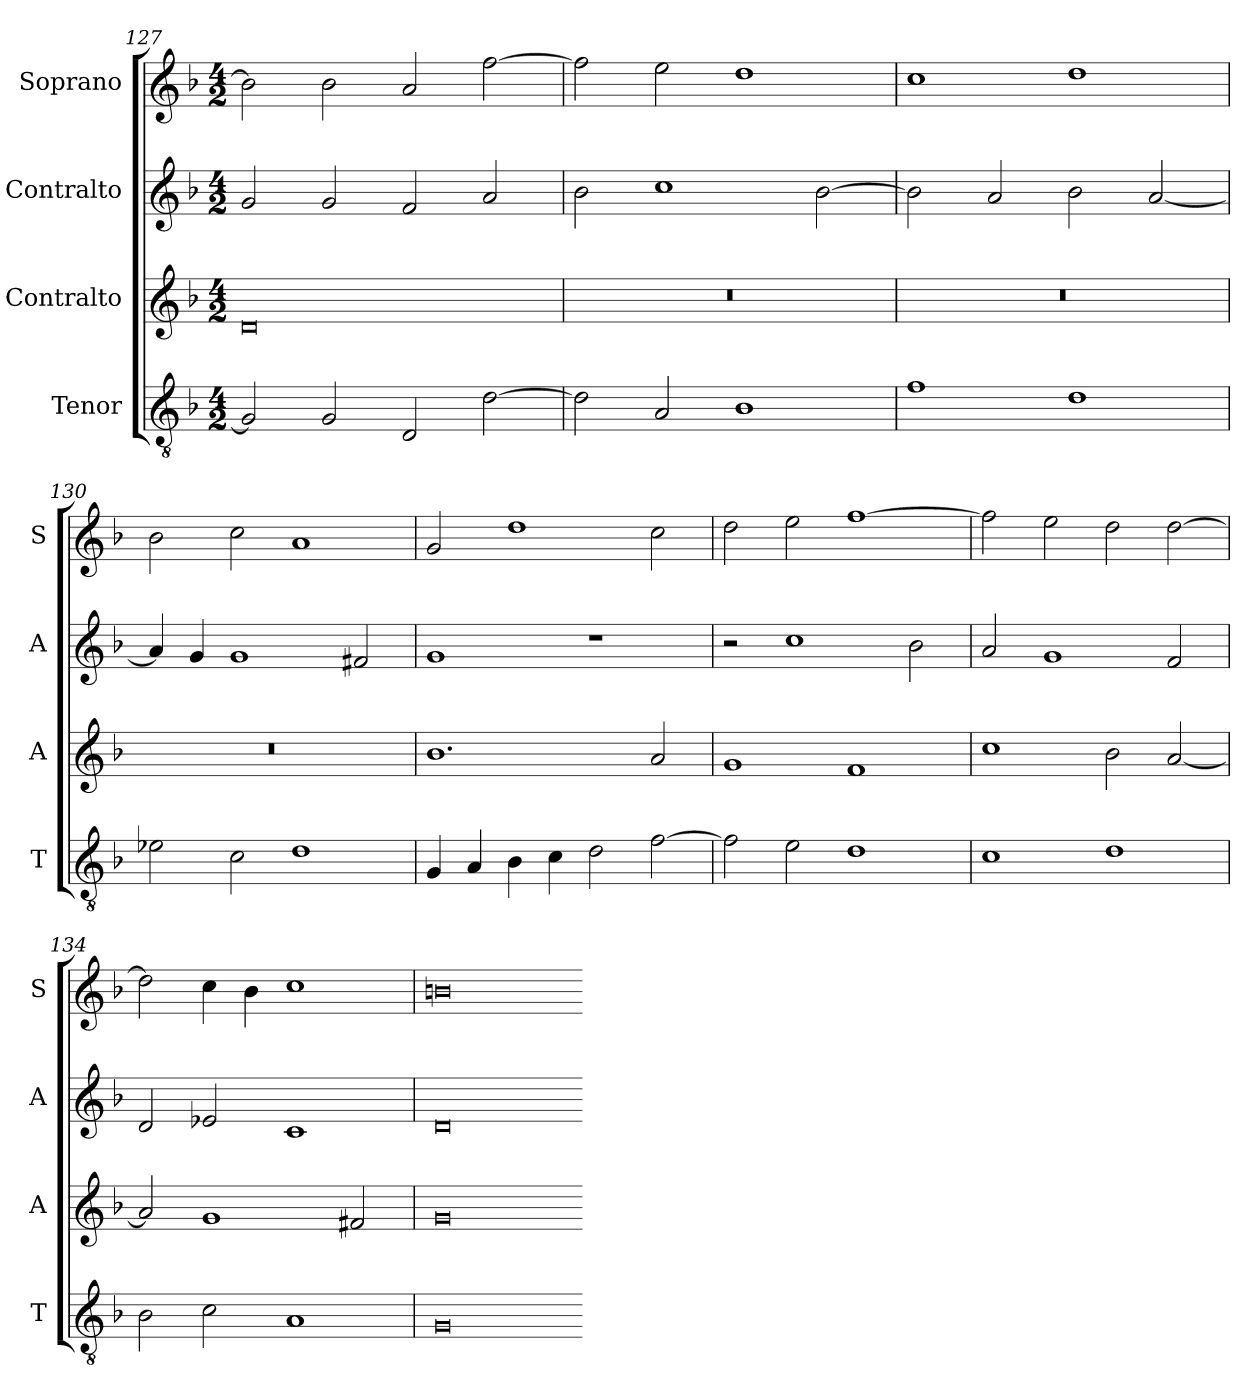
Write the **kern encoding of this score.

**kern	**kern	**kern	**kern
*part4	*part3	*part2	*part1
*staff4	*staff3	*staff2	*staff1
*I"Tenor	*I"Contralto	*I"Contralto	*I"Soprano
*I'T	*I'A	*I'A	*I'S
*clefGv2	*clefG2	*clefG2	*clefG2
*k[b-]	*k[b-]	*k[b-]	*k[b-]
*G:dor	*G:dor	*G:dor	*G:dor
*M4/2	*M4/2	*M4/2	*M4/2
=127	=127	=127	=127
2G]	0d	2g	2b-]
2G	.	2g	2b-
2D	.	2f	2a
[2d	.	2a	[2ff
=128	=128	=128	=128
2d]	0r	2b-	2ff]
2A	.	1cc	2ee
1B-	.	.	1dd
.	.	[2b-	.
=129	=129	=129	=129
1f	0r	2b-]	1cc
.	.	2a	.
1d	.	2b-	1dd
.	.	[2a	.
=130	=130	=130	=130
2e-X	0r	4a]	2b-
.	.	4g	.
2c	.	1g	2cc
1d	.	.	1a
.	.	2f#X	.
=131	=131	=131	=131
4G	1.b-	1g	2g
4A	.	.	.
4B-	.	.	1dd
4c	.	.	.
2d	.	1r	.
[2f	2a	.	2cc
=132	=132	=132	=132
2f]	1g	2r	2dd
2e	.	1cc	2ee
1d	1f	.	[1ff
.	.	2b-	.
=133	=133	=133	=133
1c	1cc	2a	2ff]
.	.	1g	2ee
1d	2b-	.	2dd
.	[2a	2f	[2dd
=134	=134	=134	=134
2B-	2a]	2d	2dd]
2c	1g	2e-X	4cc
.	.	.	4b-
1A	.	1c	1cc
.	2f#X	.	.
=135	=135	=135	=135
0G	0g	0d	0bn
=-	=-	=-	=-
*-	*-	*-	*-
